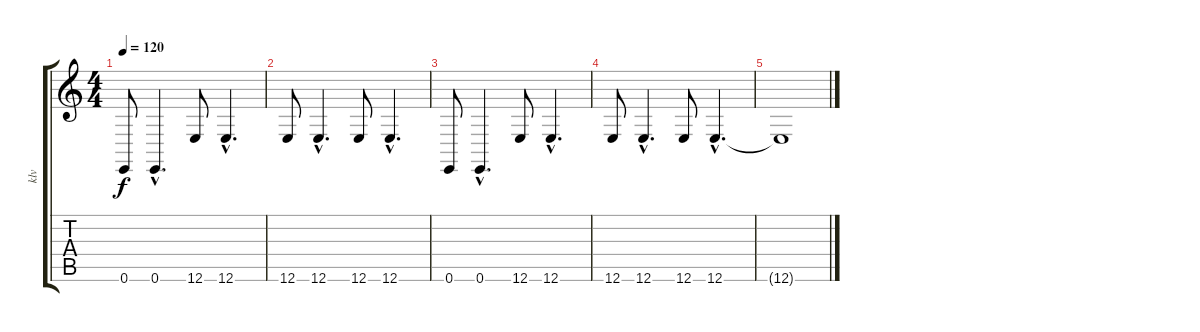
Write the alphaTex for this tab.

\track ("klv" "klv") {instrument harpsichord}
\staff {score tabs}
\tuning (E4 B3 G3 D3 A2 E2) {hide}
\ts (4 4)
\tempo 120
\clef g2
\ks c
0.6.8{dy f} 0.6{hac}.4{d} 12.6.8 12.6{hac}.4{d} |
12.6.8 12.6{hac}.4{d} 12.6.8 12.6{hac}.4{d} |
0.6.8 0.6{hac}.4{d} 12.6.8 12.6{hac}.4{d} |
12.6.8 12.6{hac}.4{d} 12.6.8 12.6{hac}.4{d} |
12.6{t}.1
